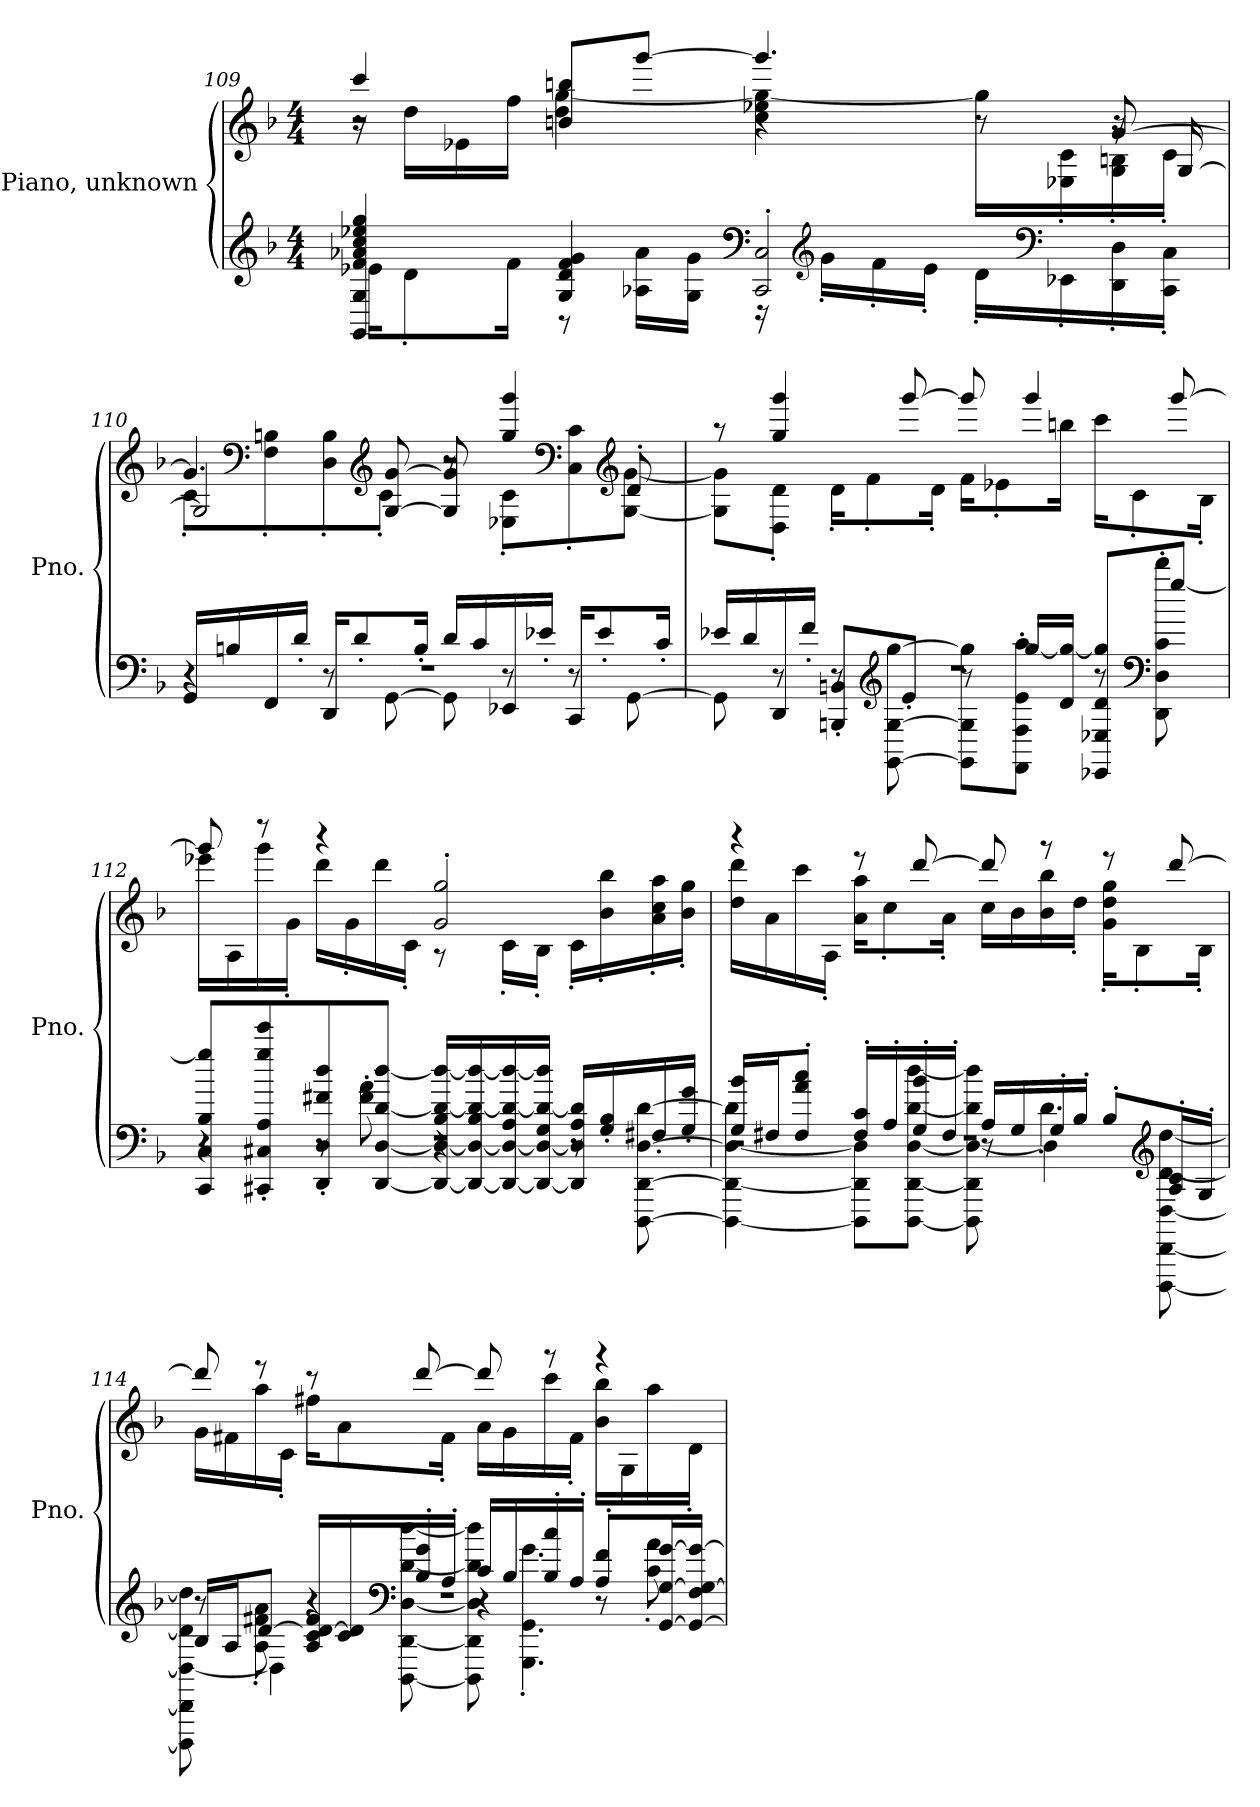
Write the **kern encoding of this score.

**kern	**kern
*part1	*part1
*staff2	*staff1
*I"Piano, unknown	*
*I'Pno.	*
!!LO:LB:g=z
*clefG2	*clefG2
*k[b-]	*k[b-]
*M4/4	*M4/4
=109	=109
*^	*^
*	*	*	*^
4GG/ 4G/ 4f/ 4a-X/ 4cc/ 4ee-X/ 4gg/	16e-X\KL	4ccc/	16r	2r
.	8d'\	.	16dd\LL	.
.	.	.	16e-X\	.
.	16f\Jk	.	16ff\JJ	.
4G/ 4d/ 4f/ 4g/	8r	8bn/ 8bbn/L	4dd\ [4gg\	.
.	16A-X\ 16a-\LL	[8ggg/J	.	.
.	16G\ 16g\JJ	.	.	.
*clefF4	*	*	*	*
2CC/' 2C/'	16r	4.ggg/]	4cc\ 4ee-X\ 4gg\_	4r
*clefG2	*	*	*	*
.	16g'\LL	.	.	.
.	16f'\	.	.	.
.	16e-'\JJ	.	.	.
.	16d'\LL	.	16gg\LL]	8r
*clefF4	*	*	*	*
.	16EE-X'\	.	16E-X\' 16c\'	.
.	16DD\' 16D\'	[8g/	16G\' 16Bn\'	16r
.	16CC\' 16C\'JJ	.	16c'\JJ	[16G/
!!LO:LB:g=z	!!	!!
=110	=110	=110	=110	=110
*	*^	*	*	*
1r	16GG/LL	4r	4.g/]	8c'\L	2G/]
.	16Bn/	.	.	.	.
*	*	*	*clefF4	*	*
.	16FF/	.	.	8F\' 8Bn\'	.
.	16d'/JJ	.	.	.	.
.	16DD/KL	8r	.	8D\' 8B\'	.
.	8d'/	.	.	.	.
*	*	*	*clefG2	*	*
.	.	[8GG\	[8G/ [8g/	8c'\J	.
.	16B'/Jk	.	.	.	.
.	16d/LL	8GG\]	8G/] 8g/]	8r	2r
.	16c/	.	.	.	.
.	16EE-X/	8r	4gg/ 4ggg/	8E-X\' 8c\'L	.
.	16e-X'/JJ	.	.	.	.
*	*	*	*clefF4	*	*
.	16CC/KL	8r	.	8C\' 8c\'	.
.	8e-'/	.	.	.	.
*	*	*	*clefG2	*	*
.	.	[8GG\	8d'/	[8G\ [8g\J	.
.	16c'/Jk	.	.	.	.
*	*	*	*	*v	*v
!!LO:LB:g=z
=111	=111	=111	=111	=111
1r	16e-X/LL	8GG\]	8r	8G\] 8g\]L
.	16d/	.	.	.
.	16DD/	8r	4gg/ 4ggg/	8D\' 8d\'J
.	16f'/JJ	.	.	.
.	8BBBn/' 8BBn/'L	8r	.	16d'\KL
.	.	.	.	8f'\
*clefG2	*	*	*	*
.	8e-'/J	[8GG\ [8G\ [8gg\	[8ggg/	.
.	.	.	.	16d'\Jk
.	8r	8GG\] 8G\] 8gg\]L	8ggg/]	16f\KL
.	.	.	.	8e-X'\
.	[16gg/LL	8FF\' 8F\' 8e-\' 8aa\'J	4ggg/	.
.	16d/ 16gg/_JJ	.	.	16bbn\Jk
.	8EE-X/ 8E-X/ 8d/ 8gg/]L	8r	.	16ccc\KL
.	.	.	.	8c'\
*clefF4	*	*	*	*
.	[8gg/J	8DD\' 8D\' 8c\' 8ddd\'	[8ggg/	.
.	.	.	.	16B-'\Jk
!!LO:LB:g=z	!!
=112	=112	=112	=112	=112
1r	8CC/ 8C/ 8B-/ 8gg/]L	4r	8ggg/]	16eee-X\LL
.	.	.	.	16A\
.	8CC#X/' 8C#X/' 8A/' 8gg/' 8eee/'	.	8r	16ggg\
.	.	.	.	16g'\JJ
.	8DD/' 8D/' 8f#X/' 8dd/'	8r	4r	16ddd\LL
.	.	.	.	16g'\
.	[8DD/ [8D/ [8d/ [8dd/J	8f#\' 8a\'	.	16ddd\
.	.	.	.	16c'\JJ
.	16DD/_ 16D/_ 16B-/ 16d/_ 16dd/_LL	4r	2g/' 2gg/'	8r
.	16DD/_ 16D/_ 16B-/ 16d/_ 16dd/_	.	.	.
.	16DD/_ 16D/_ 16A/ 16d/_ 16dd/_	.	.	16c'\LL
.	16DD/_ 16D/_ 16G/ 16d/_ 16dd/]JJ	.	.	16B-'\JJ
.	16DD/] 16D/] 16A/ 16d/]LL	8r	.	16c'\LL
.	16G/' 16B-/'	.	.	16b-\' 16bb-\'
.	16F#X'/	[8DDD\ [8DD\ [8D\ [8d\	.	16a\' 16cc\' 16aa\'
.	16G/' 16g/'JJ	.	.	16b-\' 16gg\'JJ
=113	=113	=113	=113	=113
*	*	*^	*	*
1r	2r	16G/ 16b-/LL	4DDD\_ 4DD\_ 4D\_ 4d\]	4r	16dd\ 16ddd\LL
.	.	16F#X/J	.	.	16a\
.	.	8F#/' 8a/' 8cc/'J	.	.	16ccc\
.	.	.	.	.	16A'\JJ
.	.	16F#/' 16c/'LL	8DDD\] 8DD\] 8D\]L	8r	16a\ 16aa\KL
.	.	16A'/	.	.	8cc'\
.	.	16G/' 16b-/'	[8DDD\ [8DD\ [8D\ [8d\ [8dd\J	[8ddd/	.
.	.	16F#'/JJ	.	.	16a'\Jk
.	8r	16A/LL	8DDD\] 8DD\] 8D\_ 8d\] 8dd\]	8ddd/]	16cc\LL
.	.	16G/	.	.	16b-\
.	4.d'\	16G'/	4D\]	8r	16b-\ 16bb-\
.	.	16B-'/JJ	.	.	16dd'\JJ
.	.	8B-'/L	.	8r	16g\' 16dd\' 16gg\'KL
.	.	.	.	.	8B-'\
*clefG2	*	*	*	*	*
.	.	16A/' 16c/'L	[8DDD\ [8DD\ [8D\ [8d\ [8dd\	[8ddd/	.
.	.	16G'/JJ	.	.	16B-'\Jk
!!LO:PB:g=z	!!
=114	=114	=114	=114	=114	=114
1r	8r	16B-/LL	8DDD\] 8DD\] 8D\_ 8d\] 8dd\]	8ddd/]	16g\LL
.	.	16A/J	.	.	16f#X\
.	8A\' 8f#X\' 8a\'	[8d/J	4D\]	8r	16aa\
.	.	.	.	.	16c'\JJ
.	4r	16A/ 16c/ 16d/_ 16f#/LL	.	8r	16ff#X\KL
.	.	16c/ 16d/]	.	.	8a'\
*clefF4	*	*	*	*	*
.	.	16B-/' 16g/'	[8DDD\ [8DD\ [8D\ [8d\ [8dd\	[8ddd/	.
.	.	16A'/JJ	.	.	16f#'\Jk
.	4r	16c/LL	8DDD\] 8DD\] 8D\] 8d\] 8dd\]	8ddd/]	16a\LL
.	.	16B-/	.	.	16g\
.	.	16B-/' 16cc/'	4.GGG\' 4.GG\' 4.g\'	8r	16ccc\
.	.	16A'/JJ	.	.	16f#'\JJ
.	8r	8A/' 8f#/'L	.	4r	16b-\ 16bb-\LL
.	.	.	.	.	16G\
.	8c\' 8a\'	[16GG/ [16G/ [16g/L	.	.	16aa\
.	.	16GG/_ 16F/ 16G/_ 16g/_JJ	.	.	16d'\JJ
*v	*v	*v	*v	*	*
*	*v	*v
=	=
*-	*-
